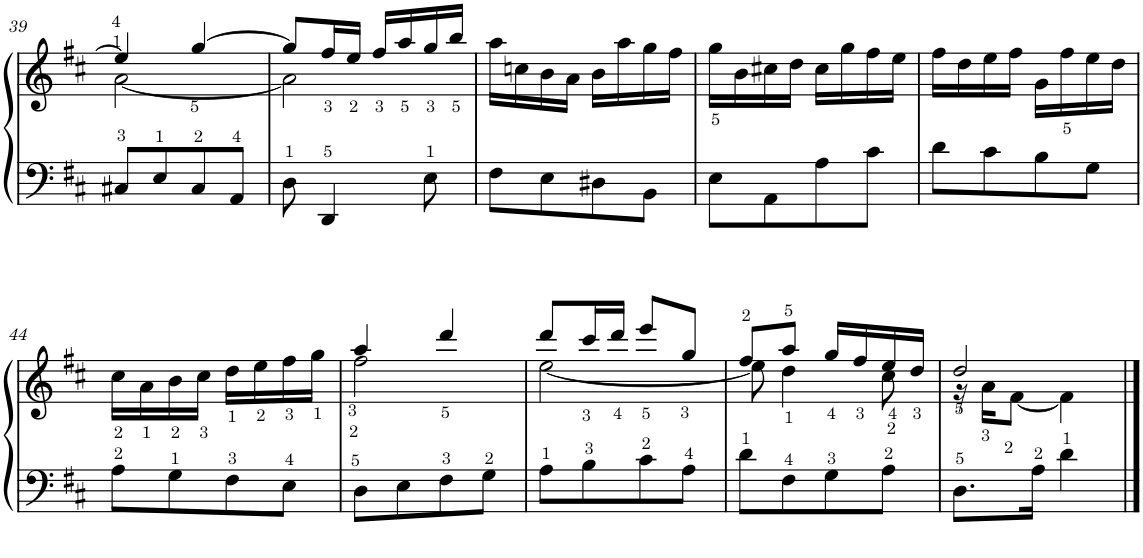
**kern	**kern
*part1	*part1
*staff2	*staff1
*I"Klavír	*
*I'Klv.	*
!!LO:PB:g=z
*clefF4	*clefG2
*k[f#c#]	*k[f#c#]
*M2/4	*M2/4
=39	=39
*	*^
8C#X>/L	[2a\	4ee/]
8E>/	.	.
8C#>/	.	[4gg</
8AA>/J	.	.
=40	=40	=40
8D>\	8gg/L]	2a\]
4DD>/	16ff#</L	.
.	16ee</JJ	.
.	16ff#</LL	.
.	16aa</	.
8E>\	16gg</	.
.	16bb</JJ	.
*	*v	*v
=41	=41
8F#\L	16aa\LL
.	16ccn\
8E\	16b\
.	16a\JJ
8D#X\	16b\LL
.	16aa\
8BB\J	16gg\
.	16ff#\JJ
=42	=42
8E\L	16gg<\LL
.	16b\
8AA\	16cc#X\
.	16dd\JJ
8A\	16cc#\LL
.	16gg\
8c#\J	16ff#\
.	16ee\JJ
=43	=43
8d\L	16ff#\LL
.	16dd\
8c#\	16ee\
.	16ff#\JJ
8B\	16g\LL
.	16ff#<\
8G\J	16ee\
.	16dd\JJ
!!LO:LB:g=z
=44	=44
8A>\L	16cc#<\LL
.	16a<\
8G>\	16b<\
.	16cc#<\JJ
8F#>\	16dd<\LL
.	16ee<\
8E>\J	16ff#<\
.	16gg<\JJ
=45	=45
*	*^
8D>\L	2ff#\	4aa/
8E\	.	.
8F#>\	.	4ddd</
8G>\J	.	.
=46	=46	=46
8A>\L	8ddd/L	[2ee\
8B>\	16ccc#/L	.
.	16ddd</JJ	.
8c#>\	8eee</L	.
8A>\J	8gg/J	.
=47	=47	=47
8d>\L	8ff#/L	8ee\]
8F#>\	8aa/J	4dd\
8G>\	16gg</LL	.
.	16ff#</	.
8A>\J	16ee</	8cc#\
.	16dd</JJ	.
=48	=48	=48
8.D>\L	2dd</	16r
.	.	16a\KL
.	.	[8f#>\J
16A>\Jk	.	.
4d>\	.	4f#\]
*	*v	*v
==	==
*-	*-
